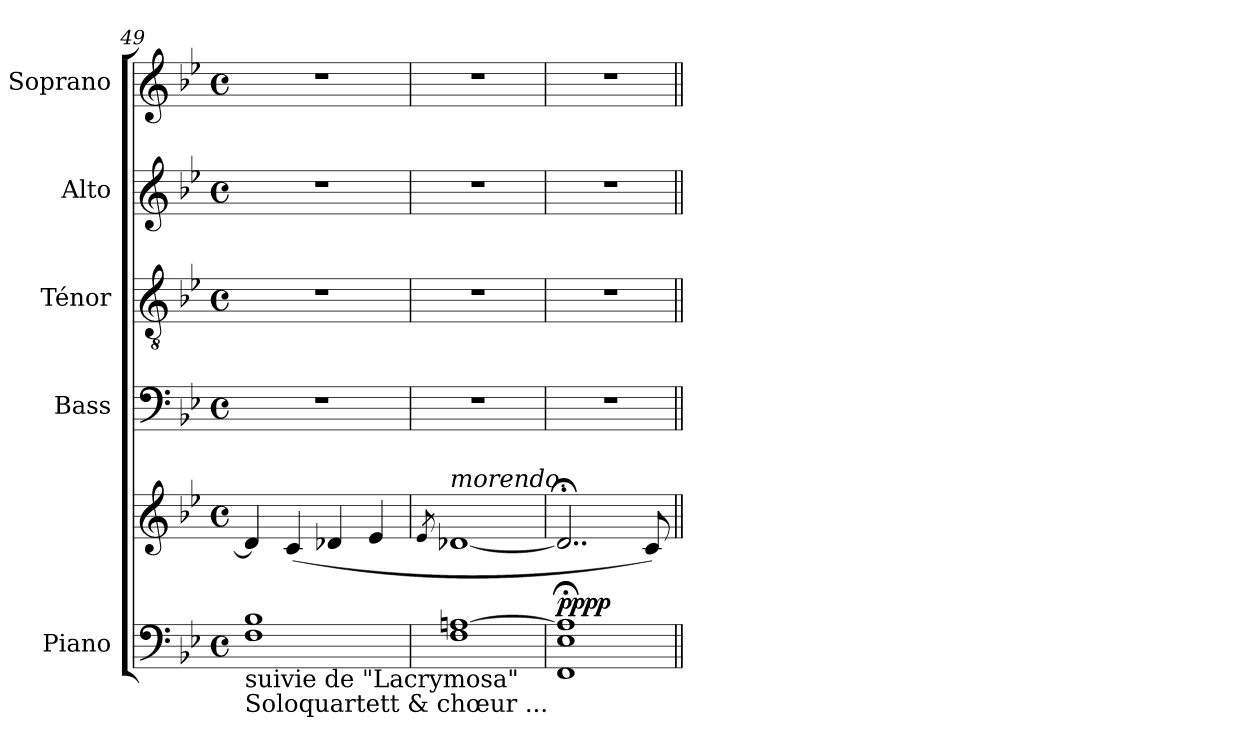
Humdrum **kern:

**kern	**kern	**dynam	**kern	**kern	**kern	**kern
*part5	*part5	*part5	*part4	*part3	*part2	*part1
*staff6	*staff5	*staff5/6	*staff4	*staff3	*staff2	*staff1
*I"Piano	*	*	*I"Bass	*I"Ténor	*I"Alto	*I"Soprano
*I'Pno.	*	*	*I'B.	*I'T.	*I'A.	*I'S.
*clefF4	*clefG2	*	*clefF4	*clefGv2	*clefG2	*clefG2
*	*	*	*	*	*ITrd2c3	*
*k[b-e-]	*k[b-e-]	*	*k[b-e-]	*k[b-e-]	*k[f#]	*k[b-e-]
*M4/4	*M4/4	*	*M4/4	*M4/4	*M4/4	*M4/4
*met(c)	*met(c)	*	*met(c)	*met(c)	*met(c)	*met(c)
=49	=49	=49	=49	=49	=49	=49
*^	*	*	*	*	*	*
!LO:TX:b:t=suivie de "Lacrymosa"	!	!	!	!	!	!	!
!LO:TX:b:t=Soloquartett & chœur ...	!	!	!	!	!	!	!
1B-	1F	4d-/]	.	1r	1r	1r	1r
.	.	(4c/	.	.	.	.	.
.	.	4d-X/	.	.	.	.	.
.	.	4e-/	.	.	.	.	.
*v	*v	*	*	*	*	*	*
=50	=50	=50	=50	=50	=50	=50
.	8qe-/	.	.	.	.	.
!	!LO:TX:a:i:t=morendo.	!	!	!	!	!
1F [1An	[1d-X	.	1r	1r	1r	1r
=51	=51	=51	=51	=51	=51	=51
!	!	!LO:DY:a=2	!	!	!	!
1FF;< 1E-;< 1A];<	2..d-;</]	pppp	1r	1r	1r	1r
.	8c/)	.	.	.	.	.
=||	=||	=||	=||	=||	=||	=||
*-	*-	*-	*-	*-	*-	*-
